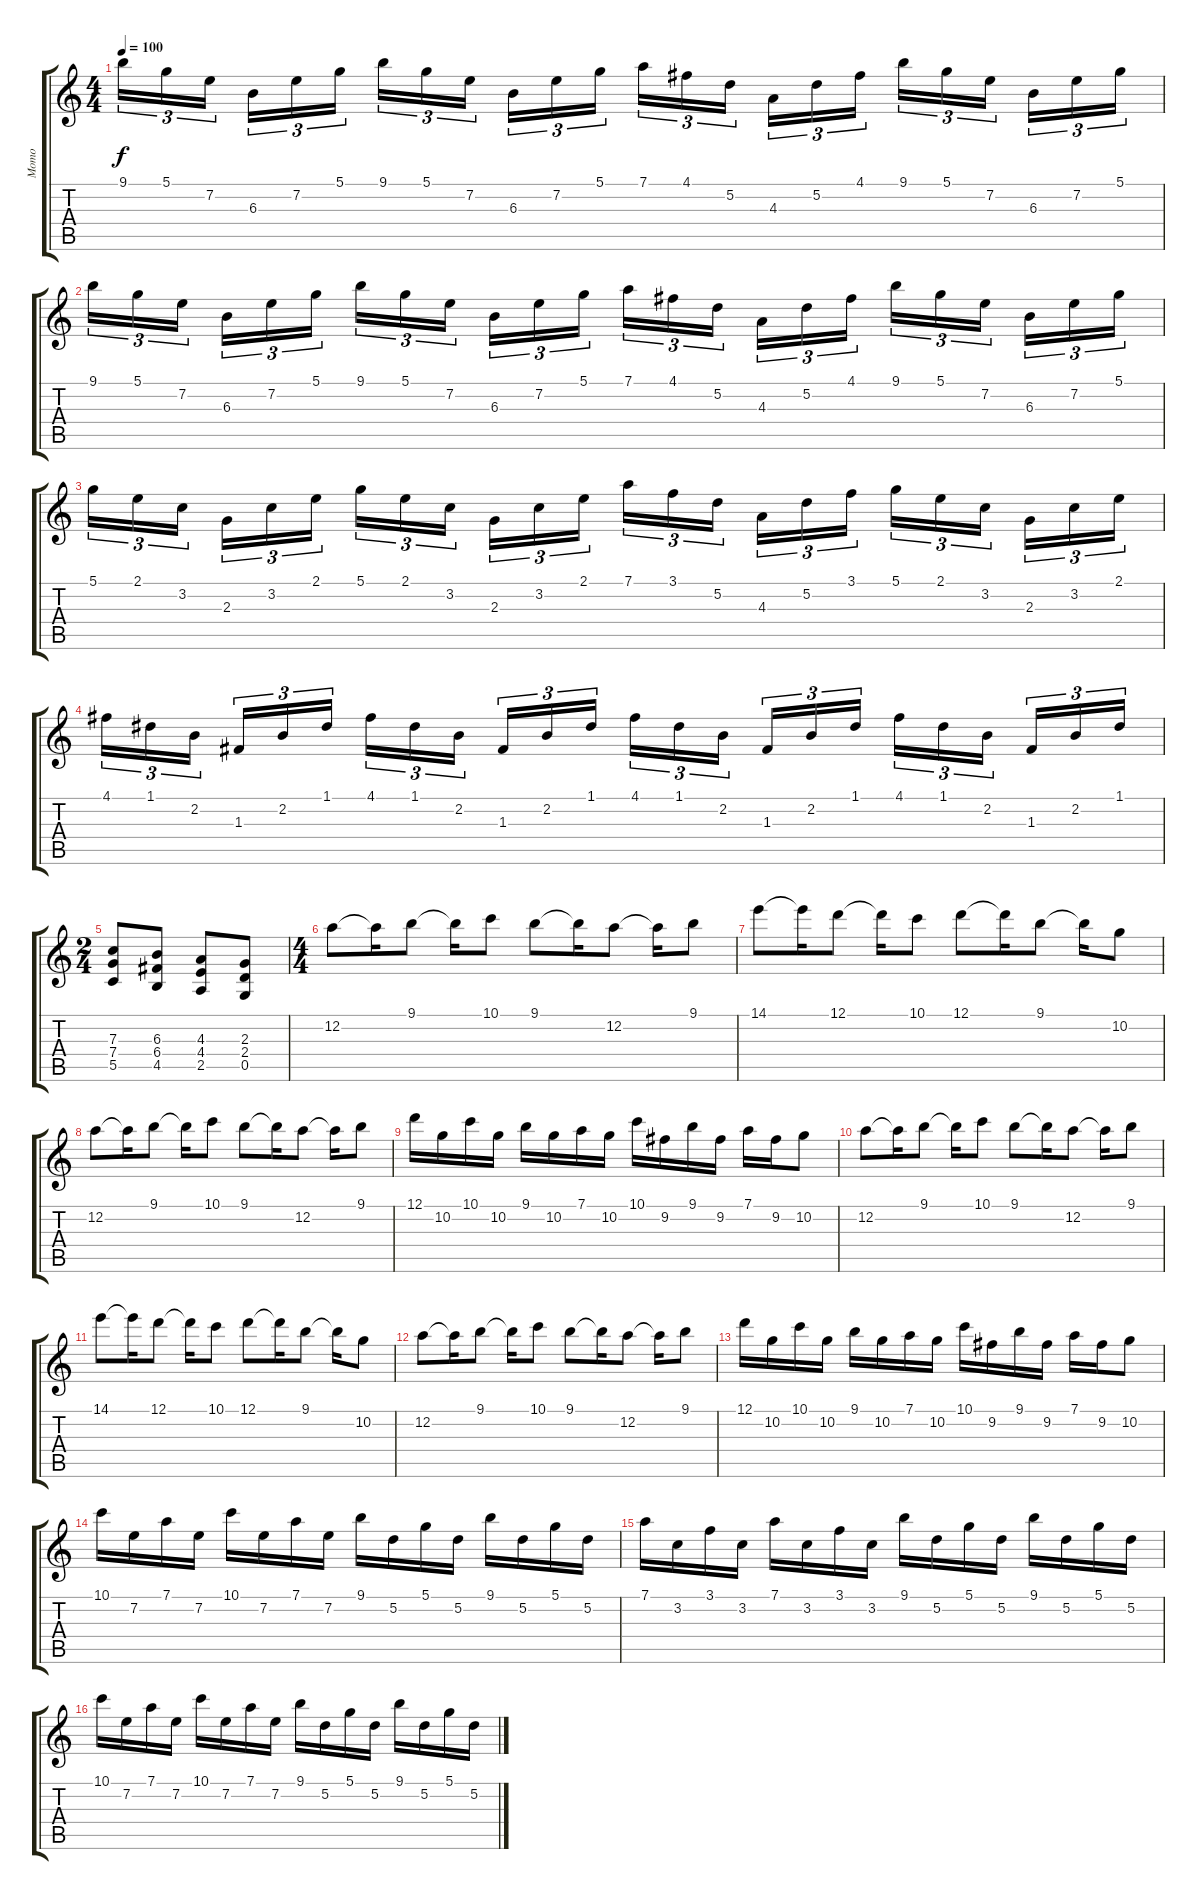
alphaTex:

\track ("Momo" "Momo") {instrument distortionguitar}
\staff {score tabs}
\tuning (D4 A3 F3 C3 G2 D2) {hide}
\ts (4 4)
\tempo 100
\clef g2
\ks c
9.1.16{tu (3 2) dy f} 5.1.16{tu (3 2)} 7.2.16{tu (3 2) beam splitsecondary} 6.3.16{tu (3 2)} 7.2.16{tu (3 2)} 5.1.16{tu (3 2)} 9.1.16{tu (3 2)} 5.1.16{tu (3 2)} 7.2.16{tu (3 2) beam splitsecondary} 6.3.16{tu (3 2)} 7.2.16{tu (3 2)} 5.1.16{tu (3 2)} 7.1.16{tu (3 2)} 4.1.16{tu (3 2)} 5.2.16{tu (3 2) beam splitsecondary} 4.3.16{tu (3 2)} 5.2.16{tu (3 2)} 4.1.16{tu (3 2)} 9.1.16{tu (3 2)} 5.1.16{tu (3 2)} 7.2.16{tu (3 2) beam splitsecondary} 6.3.16{tu (3 2)} 7.2.16{tu (3 2)} 5.1.16{tu (3 2)} |
9.1.16{tu (3 2)} 5.1.16{tu (3 2)} 7.2.16{tu (3 2) beam splitsecondary} 6.3.16{tu (3 2)} 7.2.16{tu (3 2)} 5.1.16{tu (3 2)} 9.1.16{tu (3 2)} 5.1.16{tu (3 2)} 7.2.16{tu (3 2) beam splitsecondary} 6.3.16{tu (3 2)} 7.2.16{tu (3 2)} 5.1.16{tu (3 2)} 7.1.16{tu (3 2)} 4.1.16{tu (3 2)} 5.2.16{tu (3 2) beam splitsecondary} 4.3.16{tu (3 2)} 5.2.16{tu (3 2)} 4.1.16{tu (3 2)} 9.1.16{tu (3 2)} 5.1.16{tu (3 2)} 7.2.16{tu (3 2) beam splitsecondary} 6.3.16{tu (3 2)} 7.2.16{tu (3 2)} 5.1.16{tu (3 2)} |
5.1.16{tu (3 2)} 2.1.16{tu (3 2)} 3.2.16{tu (3 2) beam splitsecondary} 2.3.16{tu (3 2)} 3.2.16{tu (3 2)} 2.1.16{tu (3 2)} 5.1.16{tu (3 2)} 2.1.16{tu (3 2)} 3.2.16{tu (3 2) beam splitsecondary} 2.3.16{tu (3 2)} 3.2.16{tu (3 2)} 2.1.16{tu (3 2)} 7.1.16{tu (3 2)} 3.1.16{tu (3 2)} 5.2.16{tu (3 2) beam splitsecondary} 4.3.16{tu (3 2)} 5.2.16{tu (3 2)} 3.1.16{tu (3 2)} 5.1.16{tu (3 2)} 2.1.16{tu (3 2)} 3.2.16{tu (3 2) beam splitsecondary} 2.3.16{tu (3 2)} 3.2.16{tu (3 2)} 2.1.16{tu (3 2)} |
4.1.16{tu (3 2)} 1.1.16{tu (3 2)} 2.2.16{tu (3 2) beam splitsecondary} 1.3.16{tu (3 2)} 2.2.16{tu (3 2)} 1.1.16{tu (3 2)} 4.1.16{tu (3 2)} 1.1.16{tu (3 2)} 2.2.16{tu (3 2) beam splitsecondary} 1.3.16{tu (3 2)} 2.2.16{tu (3 2)} 1.1.16{tu (3 2)} 4.1.16{tu (3 2)} 1.1.16{tu (3 2)} 2.2.16{tu (3 2) beam splitsecondary} 1.3.16{tu (3 2)} 2.2.16{tu (3 2)} 1.1.16{tu (3 2)} 4.1.16{tu (3 2)} 1.1.16{tu (3 2)} 2.2.16{tu (3 2) beam splitsecondary} 1.3.16{tu (3 2)} 2.2.16{tu (3 2)} 1.1.16{tu (3 2)} |
\ts (2 4)
(7.3 7.4 5.5).8 (6.3 6.4 4.5).8 (4.3 4.4 2.5).8 (2.3 2.4 0.5).8 |
\ts (4 4)
12.2.8 12.2{t}.16 9.1.8 9.1{t}.16 10.1.8 9.1.8 9.1{t}.16 12.2.8 12.2{t}.16 9.1.8 |
14.1.8 14.1{t}.16 12.1.8 12.1{t}.16 10.1.8 12.1.8 12.1{t}.16 9.1.8 9.1{t}.16 10.2.8 |
12.2.8 12.2{t}.16 9.1.8 9.1{t}.16 10.1.8 9.1.8 9.1{t}.16 12.2.8 12.2{t}.16 9.1.8 |
12.1.16 10.2.16 10.1.16 10.2.16 9.1.16 10.2.16 7.1.16 10.2.16 10.1.16 9.2.16 9.1.16 9.2.16 7.1.16 9.2.16 10.2.8 |
12.2.8 12.2{t}.16 9.1.8 9.1{t}.16 10.1.8 9.1.8 9.1{t}.16 12.2.8 12.2{t}.16 9.1.8 |
14.1.8 14.1{t}.16 12.1.8 12.1{t}.16 10.1.8 12.1.8 12.1{t}.16 9.1.8 9.1{t}.16 10.2.8 |
12.2.8 12.2{t}.16 9.1.8 9.1{t}.16 10.1.8 9.1.8 9.1{t}.16 12.2.8 12.2{t}.16 9.1.8 |
12.1.16 10.2.16 10.1.16 10.2.16 9.1.16 10.2.16 7.1.16 10.2.16 10.1.16 9.2.16 9.1.16 9.2.16 7.1.16 9.2.16 10.2.8 |
10.1.16 7.2.16 7.1.16 7.2.16 10.1.16 7.2.16 7.1.16 7.2.16 9.1.16 5.2.16 5.1.16 5.2.16 9.1.16 5.2.16 5.1.16 5.2.16 |
7.1.16 3.2.16 3.1.16 3.2.16 7.1.16 3.2.16 3.1.16 3.2.16 9.1.16 5.2.16 5.1.16 5.2.16 9.1.16 5.2.16 5.1.16 5.2.16 |
10.1.16 7.2.16 7.1.16 7.2.16 10.1.16 7.2.16 7.1.16 7.2.16 9.1.16 5.2.16 5.1.16 5.2.16 9.1.16 5.2.16 5.1.16 5.2.16
